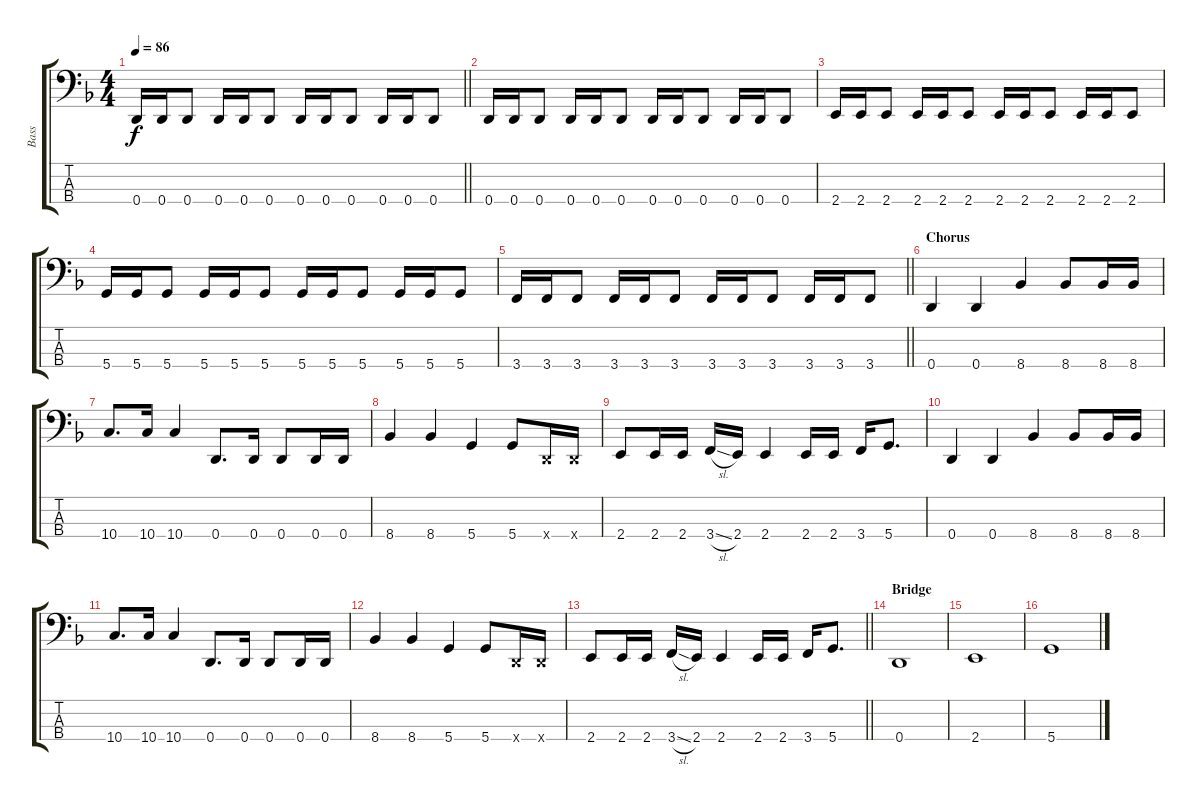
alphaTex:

\track ("Bass" "Bass") {instrument electricbassfinger}
\staff {score tabs}
\tuning (G2 D2 A1 D1) {hide}
\ts (4 4)
\tempo 86
\clef f4
\barLineRight lightlight
\ks f
0.4.16{dy f} 0.4.16 0.4.8 0.4.16 0.4.16 0.4.8 0.4.16 0.4.16 0.4.8 0.4.16 0.4.16 0.4.8 |
0.4.16 0.4.16 0.4.8 0.4.16 0.4.16 0.4.8 0.4.16 0.4.16 0.4.8 0.4.16 0.4.16 0.4.8 |
2.4.16 2.4.16 2.4.8 2.4.16 2.4.16 2.4.8 2.4.16 2.4.16 2.4.8 2.4.16 2.4.16 2.4.8 |
5.4.16 5.4.16 5.4.8 5.4.16 5.4.16 5.4.8 5.4.16 5.4.16 5.4.8 5.4.16 5.4.16 5.4.8 |
\barLineRight lightlight
3.4.16 3.4.16 3.4.8 3.4.16 3.4.16 3.4.8 3.4.16 3.4.16 3.4.8 3.4.16 3.4.16 3.4.8 |
\section ("" "Chorus")
0.4.4 0.4.4 8.4.4 8.4.8 8.4.16 8.4.16 |
10.4.8{d} 10.4.16 10.4.4 0.4.8{d} 0.4.16 0.4.8 0.4.16 0.4.16 |
8.4.4 8.4.4 5.4.4 5.4.8 0.4{x}.16 0.4{x}.16 |
2.4.8 2.4.16 2.4.16 3.4{sl}.16 2.4.16 2.4.4 2.4.16 2.4.16 3.4.16 5.4.8{d} |
0.4.4 0.4.4 8.4.4 8.4.8 8.4.16 8.4.16 |
10.4.8{d} 10.4.16 10.4.4 0.4.8{d} 0.4.16 0.4.8 0.4.16 0.4.16 |
8.4.4 8.4.4 5.4.4 5.4.8 0.4{x}.16 0.4{x}.16 |
\barLineRight lightlight
2.4.8 2.4.16 2.4.16 3.4{sl}.16 2.4.16 2.4.4 2.4.16 2.4.16 3.4.16 5.4.8{d} |
\section ("" "Bridge")
0.4.1 |
2.4.1 |
5.4.1
